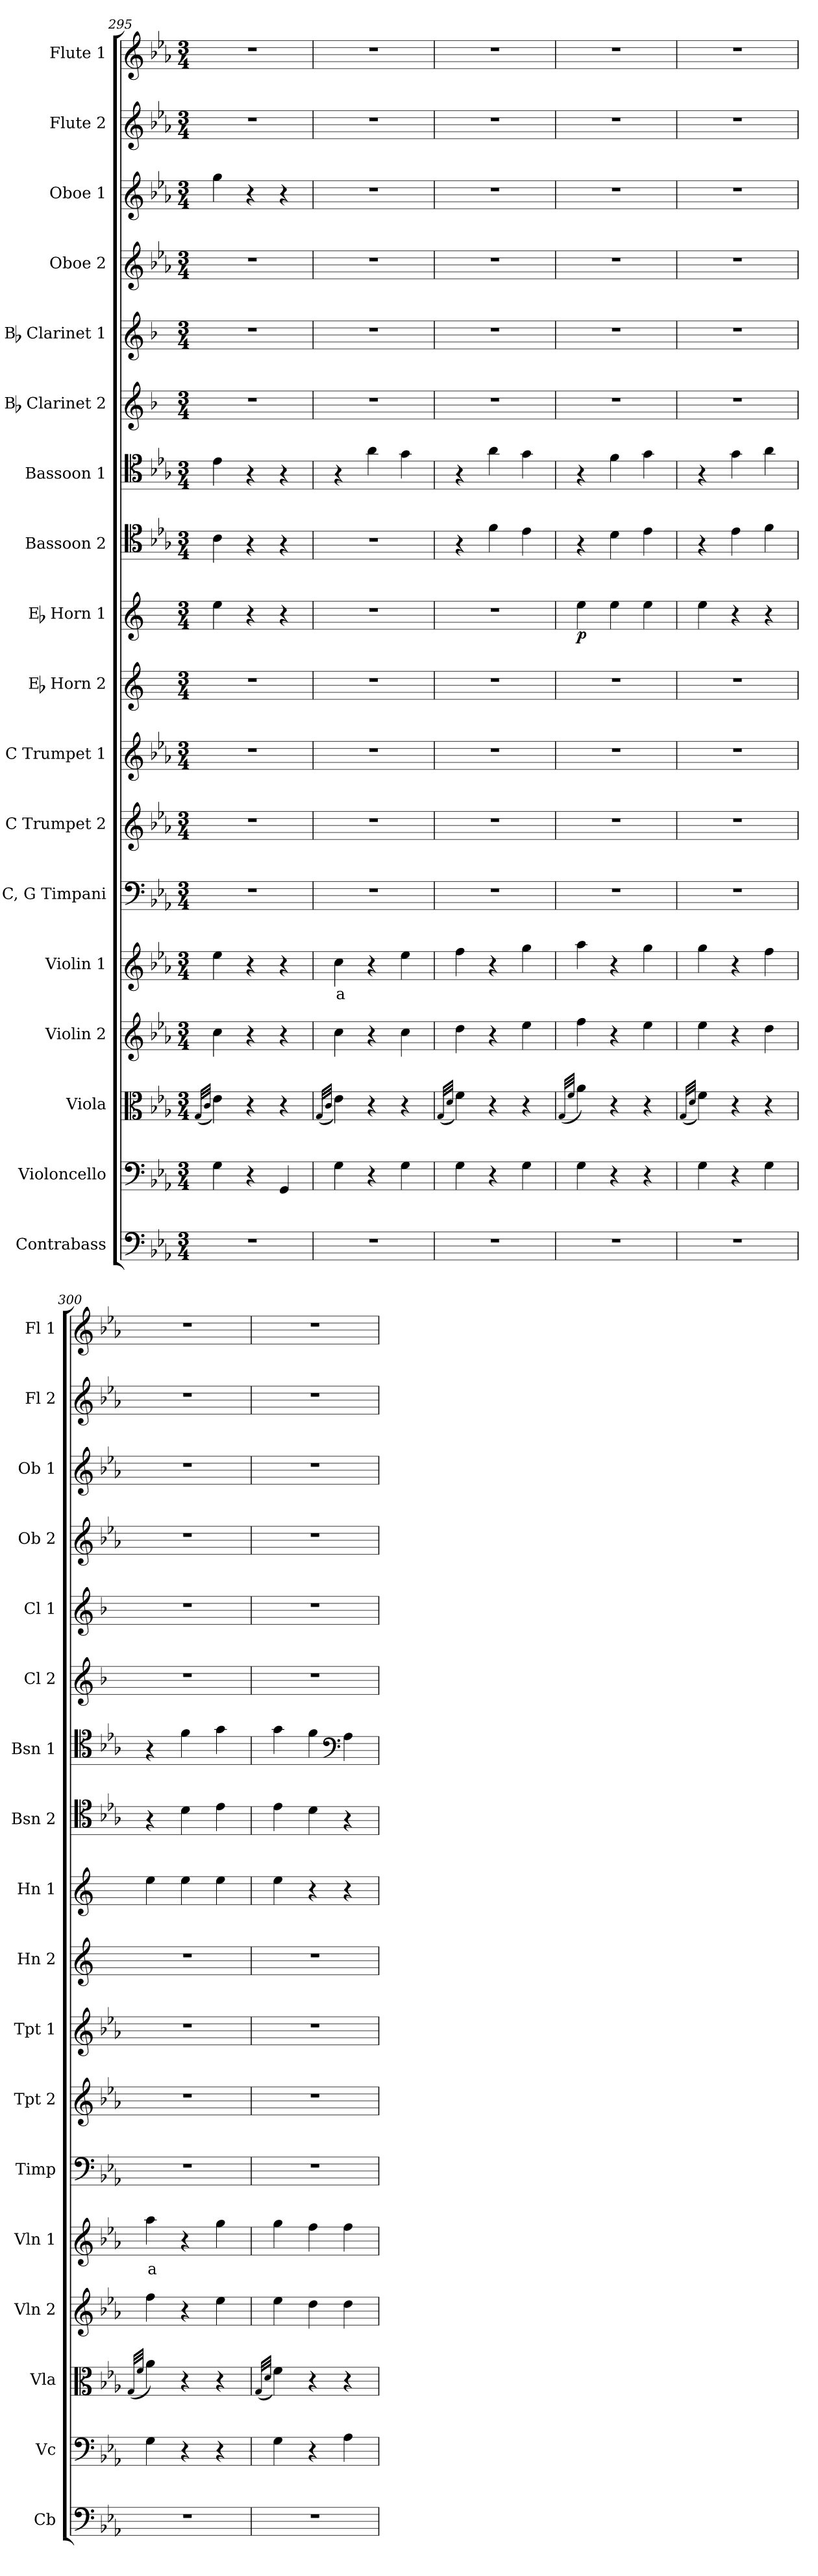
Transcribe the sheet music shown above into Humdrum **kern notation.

**kern	**kern	**kern	**kern	**kern	**text	**kern	**kern	**kern	**kern	**kern	**dynam	**kern	**kern	**kern	**kern	**kern	**kern	**kern	**kern
*part18	*part17	*part16	*part15	*part14	*part14	*part13	*part12	*part11	*part10	*part9	*part9	*part8	*part7	*part6	*part5	*part4	*part3	*part2	*part1
*staff18	*staff17	*staff16	*staff15	*staff14	*staff14	*staff13	*staff12	*staff11	*staff10	*staff9	*staff9	*staff8	*staff7	*staff6	*staff5	*staff4	*staff3	*staff2	*staff1
*I"Contrabass	*I"Violoncello	*I"Viola	*I"Violin 2	*I"Violin 1	*	*I"C, G Timpani	*I"C Trumpet 2	*I"C Trumpet 1	*I"Eb Horn 2	*I"Eb Horn 1	*	*I"Bassoon 2	*I"Bassoon 1	*I"Bb Clarinet 2	*I"Bb Clarinet 1	*I"Oboe 2	*I"Oboe 1	*I"Flute 2	*I"Flute 1
*I'Cb	*I'Vc	*I'Vla	*I'Vln 2	*I'Vln 1	*	*I'Timp	*I'Tpt 2	*I'Tpt 1	*I'Hn 2	*I'Hn 1	*	*I'Bsn 2	*I'Bsn 1	*I'Cl 2	*I'Cl 1	*I'Ob 2	*I'Ob 1	*I'Fl 2	*I'Fl 1
*clefF4	*clefF4	*clefC3	*clefG2	*clefG2	*	*clefF4	*clefG2	*clefG2	*clefG2	*clefG2	*	*clefC4	*clefC4	*clefG2	*clefG2	*clefG2	*clefG2	*clefG2	*clefG2
*ITrd7c12	*	*	*	*	*	*	*	*	*ITrd5c9	*ITrd5c9	*	*	*	*ITrd1c2	*ITrd1c2	*	*	*	*
*k[b-e-a-]	*k[b-e-a-]	*k[b-e-a-]	*k[b-e-a-]	*k[b-e-a-]	*	*k[b-e-a-]	*k[b-e-a-]	*k[b-e-a-]	*k[b-e-a-]	*k[b-e-a-]	*	*k[b-e-a-]	*k[b-e-a-]	*k[b-e-a-]	*k[b-e-a-]	*k[b-e-a-]	*k[b-e-a-]	*k[b-e-a-]	*k[b-e-a-]
*M3/4	*M3/4	*M3/4	*M3/4	*M3/4	*	*M3/4	*M3/4	*M3/4	*M3/4	*M3/4	*	*M3/4	*M3/4	*M3/4	*M3/4	*M3/4	*M3/4	*M3/4	*M3/4
=295	=295	=295	=295	=295	=295	=295	=295	=295	=295	=295	=295	=295	=295	=295	=295	=295	=295	=295	=295
.	.	(32qG/LLL	.	.	.	.	.	.	.	.	.	.	.	.	.	.	.	.	.
.	.	32qc/JJJ	.	.	.	.	.	.	.	.	.	.	.	.	.	.	.	.	.
2.r	4G\	4e-\)	4cc\	4ee-\	.	2.r	2.r	2.r	2.r	4g\	.	4c\	4e-\	2.r	2.r	2.r	4gg\	2.r	2.r
.	4r	4r	4r	4r	.	.	.	.	.	4r	.	4r	4r	.	.	.	4r	.	.
.	4GG/	4r	4r	4r	.	.	.	.	.	4r	.	4r	4r	.	.	.	4r	.	.
!!LO:PB:g=z
=296	=296	=296	=296	=296	=296	=296	=296	=296	=296	=296	=296	=296	=296	=296	=296	=296	=296	=296	=296
.	.	(32qG/LLL	.	.	.	.	.	.	.	.	.	.	.	.	.	.	.	.	.
.	.	32qc/JJJ	.	.	.	.	.	.	.	.	.	.	.	.	.	.	.	.	.
!	!	!	!	!	!LO:LY:b:color=#FF0000	!	!	!	!	!	!	!	!	!	!	!	!	!	!
2.r	4G\	4e-\)	4cc\	4cc\	a	2.r	2.r	2.r	2.r	2.r	.	2.r	4r	2.r	2.r	2.r	2.r	2.r	2.r
.	4r	4r	4r	4r	.	.	.	.	.	.	.	.	4a-\	.	.	.	.	.	.
.	4G\	4r	4cc\	4ee-\	.	.	.	.	.	.	.	.	4g\	.	.	.	.	.	.
=297	=297	=297	=297	=297	=297	=297	=297	=297	=297	=297	=297	=297	=297	=297	=297	=297	=297	=297	=297
.	.	(32qG/LLL	.	.	.	.	.	.	.	.	.	.	.	.	.	.	.	.	.
.	.	32qd/JJJ	.	.	.	.	.	.	.	.	.	.	.	.	.	.	.	.	.
2.r	4G\	4f\)	4dd\	4ff\	.	2.r	2.r	2.r	2.r	2.r	.	4r	4r	2.r	2.r	2.r	2.r	2.r	2.r
.	4r	4r	4r	4r	.	.	.	.	.	.	.	4f\	4a-\	.	.	.	.	.	.
.	4G\	4r	4ee-\	4gg\	.	.	.	.	.	.	.	4e-\	4g\	.	.	.	.	.	.
=298	=298	=298	=298	=298	=298	=298	=298	=298	=298	=298	=298	=298	=298	=298	=298	=298	=298	=298	=298
.	.	(32qG/LLL	.	.	.	.	.	.	.	.	.	.	.	.	.	.	.	.	.
.	.	32qf/JJJ	.	.	.	.	.	.	.	.	.	.	.	.	.	.	.	.	.
!	!	!	!	!	!	!	!	!	!	!	!LO:DY:b	!	!	!	!	!	!	!	!
2.r	4G\	4a-\)	4ff\	4aa-\	.	2.r	2.r	2.r	2.r	4g\	p	4r	4r	2.r	2.r	2.r	2.r	2.r	2.r
.	4r	4r	4r	4r	.	.	.	.	.	4g\	.	4d\	4f\	.	.	.	.	.	.
.	4r	4r	4ee-\	4gg\	.	.	.	.	.	4g\	.	4e-\	4g\	.	.	.	.	.	.
=299	=299	=299	=299	=299	=299	=299	=299	=299	=299	=299	=299	=299	=299	=299	=299	=299	=299	=299	=299
.	.	(32qG/LLL	.	.	.	.	.	.	.	.	.	.	.	.	.	.	.	.	.
.	.	32qd/JJJ	.	.	.	.	.	.	.	.	.	.	.	.	.	.	.	.	.
2.r	4G\	4f\)	4ee-\	4gg\	.	2.r	2.r	2.r	2.r	4g\	.	4r	4r	2.r	2.r	2.r	2.r	2.r	2.r
.	4r	4r	4r	4r	.	.	.	.	.	4r	.	4e-\	4g\	.	.	.	.	.	.
.	4G\	4r	4dd\	4ff\	.	.	.	.	.	4r	.	4f\	4a-\	.	.	.	.	.	.
=300	=300	=300	=300	=300	=300	=300	=300	=300	=300	=300	=300	=300	=300	=300	=300	=300	=300	=300	=300
.	.	(32qG/LLL	.	.	.	.	.	.	.	.	.	.	.	.	.	.	.	.	.
.	.	32qf/JJJ	.	.	.	.	.	.	.	.	.	.	.	.	.	.	.	.	.
!	!	!	!	!	!LO:LY:b:color=#FF0000	!	!	!	!	!	!	!	!	!	!	!	!	!	!
2.r	4G\	4a-\)	4ff\	4aa-\	a	2.r	2.r	2.r	2.r	4g\	.	4r	4r	2.r	2.r	2.r	2.r	2.r	2.r
.	4r	4r	4r	4r	.	.	.	.	.	4g\	.	4d\	4f\	.	.	.	.	.	.
.	4r	4r	4ee-\	4gg\	.	.	.	.	.	4g\	.	4e-\	4g\	.	.	.	.	.	.
=301	=301	=301	=301	=301	=301	=301	=301	=301	=301	=301	=301	=301	=301	=301	=301	=301	=301	=301	=301
.	.	(32qG/LLL	.	.	.	.	.	.	.	.	.	.	.	.	.	.	.	.	.
.	.	32qd/JJJ	.	.	.	.	.	.	.	.	.	.	.	.	.	.	.	.	.
2.r	4G\	4f\)	4ee-\	4gg\	.	2.r	2.r	2.r	2.r	4g\	.	4e-\	4g\	2.r	2.r	2.r	2.r	2.r	2.r
.	4r	4r	4dd\	4ff\	.	.	.	.	.	4r	.	4d\	4f\	.	.	.	.	.	.
*	*	*	*	*	*	*	*	*	*	*	*	*	*clefF4	*	*	*	*	*	*
.	4A-\	4r	4dd\	4ff\	.	.	.	.	.	4r	.	4r	4A-\	.	.	.	.	.	.
=	=	=	=	=	=	=	=	=	=	=	=	=	=	=	=	=	=	=	=
*-	*-	*-	*-	*-	*-	*-	*-	*-	*-	*-	*-	*-	*-	*-	*-	*-	*-	*-	*-
